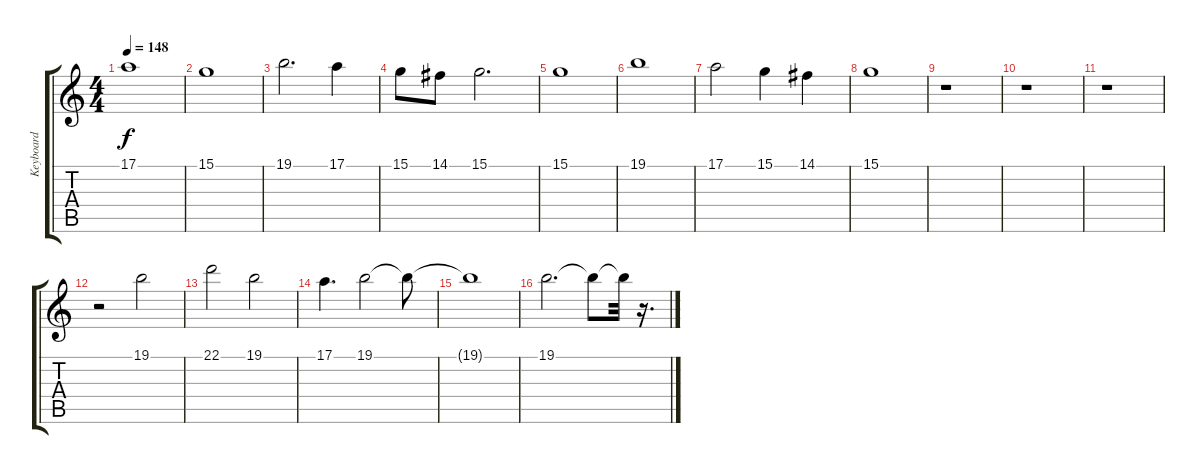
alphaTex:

\track ("Keyboard" "Keyboard") {instrument pad2warm}
\staff {score tabs}
\tuning (E4 B3 G3 D3 A2 E2) {hide}
\ts (4 4)
\tempo 148
\clef g2
\ks c
17.1.1{dy f} |
15.1.1 |
19.1.2{d} 17.1.4 |
15.1.8 14.1.8 15.1.2{d} |
15.1.1 |
19.1.1 |
17.1.2 15.1.4 14.1.4 |
15.1.1 |
r.1 |
r.1 |
r.1 |
r.2 19.1.2{instrument pad2warm} |
22.1.2 19.1.2 |
17.1.4{d} 19.1.2 19.1{t}.8 |
19.1{t}.1 |
19.1.2{d} 19.1{t}.8 19.1{t}.32 r.16{d}
